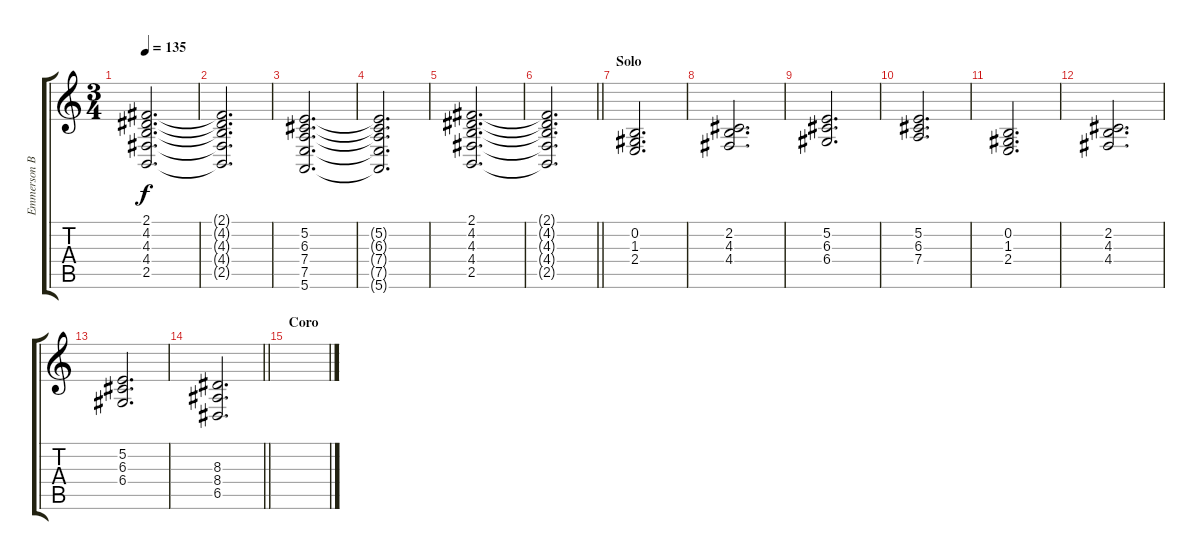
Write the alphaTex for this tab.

\track ("Emmerson Burton" "Emmerson B") {instrument pad1newage}
\staff {score tabs}
\tuning (E4 B3 G3 D3 A2 E2) {hide}
\ts (3 4)
\tempo 135
\clef g2
\ks c
(2.1 4.2 4.3 4.4 2.5).2{d dy f} |
(2.1{t} 4.2{t} 4.3{t} 4.4{t} 2.5{t}).2{d} |
(5.2 6.3 7.4 7.5 5.6).2{d} |
(5.2{t} 6.3{t} 7.4{t} 7.5{t} 5.6{t}).2{d} |
(2.1 4.2 4.3 4.4 2.5).2{d} |
\barLineRight lightlight
(2.1{t} 4.2{t} 4.3{t} 4.4{t} 2.5{t}).2{d} |
\section ("" "Solo")
(0.2 1.3 2.4).2{d} |
(2.2 4.3 4.4).2{d} |
(5.2 6.3 6.4).2{d} |
(5.2 6.3 7.4).2{d} |
(0.2 1.3 2.4).2{d} |
(2.2 4.3 4.4).2{d} |
(5.2 6.3 6.4).2{d} |
\barLineRight lightlight
(8.3 8.4 6.5).2{d} |
\section ("" "Coro")
